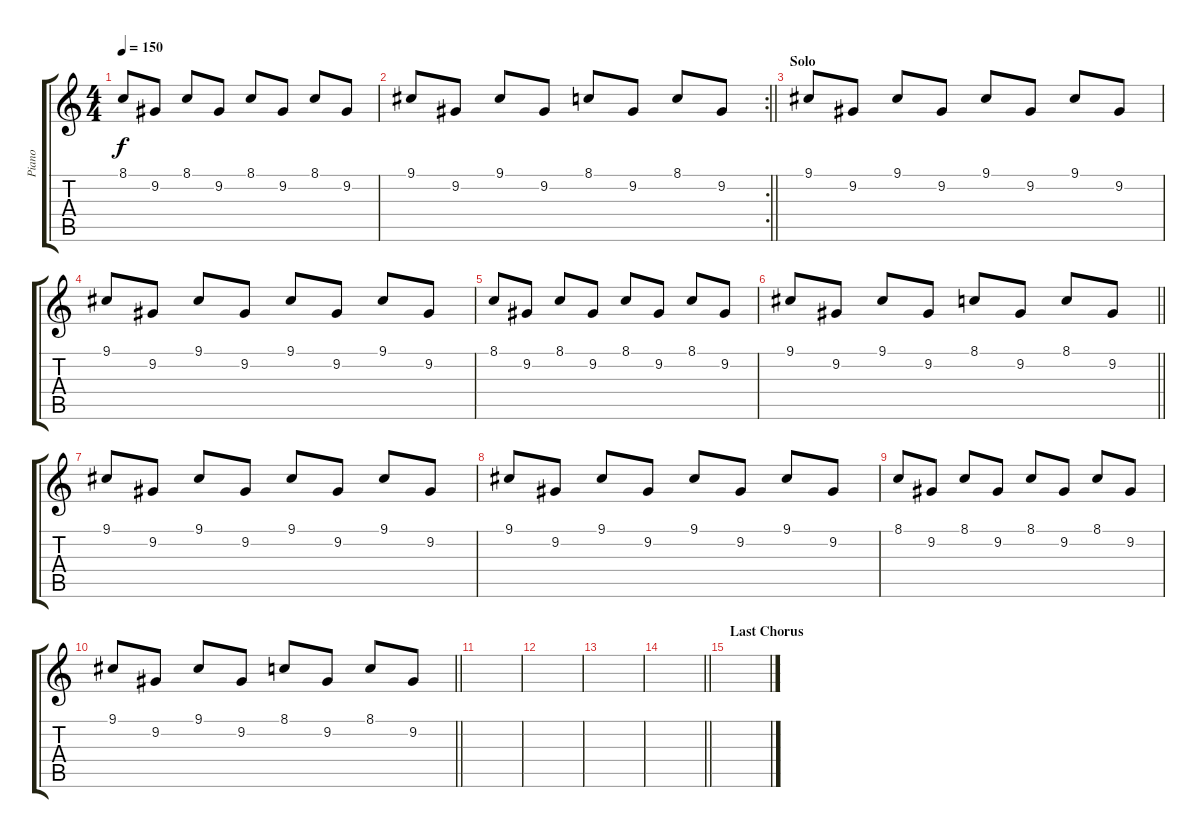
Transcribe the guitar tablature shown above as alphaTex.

\track ("Piano" "Piano") {instrument acousticgrandpiano}
\staff {score tabs}
\tuning (E4 B3 G3 D3 A2 E2) {hide}
\ts (4 4)
\tempo 150
\clef g2
\ks c
8.1.8{dy f} 9.2.8 8.1.8 9.2.8 8.1.8 9.2.8 8.1.8 9.2.8 |
\rc 2
\barLineRight lightlight
9.1.8 9.2.8 9.1.8 9.2.8 8.1.8 9.2.8 8.1.8 9.2.8 |
\section ("" "Solo")
9.1.8{volume 8} 9.2.8 9.1.8 9.2.8 9.1.8 9.2.8 9.1.8 9.2.8 |
9.1.8 9.2.8 9.1.8 9.2.8 9.1.8 9.2.8 9.1.8 9.2.8 |
8.1.8 9.2.8 8.1.8 9.2.8 8.1.8 9.2.8 8.1.8 9.2.8 |
\barLineRight lightlight
9.1.8 9.2.8 9.1.8 9.2.8 8.1.8 9.2.8 8.1.8 9.2.8 |
9.1.8 9.2.8 9.1.8 9.2.8 9.1.8 9.2.8 9.1.8 9.2.8 |
9.1.8 9.2.8 9.1.8 9.2.8 9.1.8 9.2.8 9.1.8 9.2.8 |
8.1.8 9.2.8 8.1.8 9.2.8 8.1.8 9.2.8 8.1.8 9.2.8 |
\barLineRight lightlight
9.1.8 9.2.8 9.1.8 9.2.8 8.1.8 9.2.8 8.1.8 9.2.8 |
|
|
|
\barLineRight lightlight
|
\section ("" "Last Chorus")
